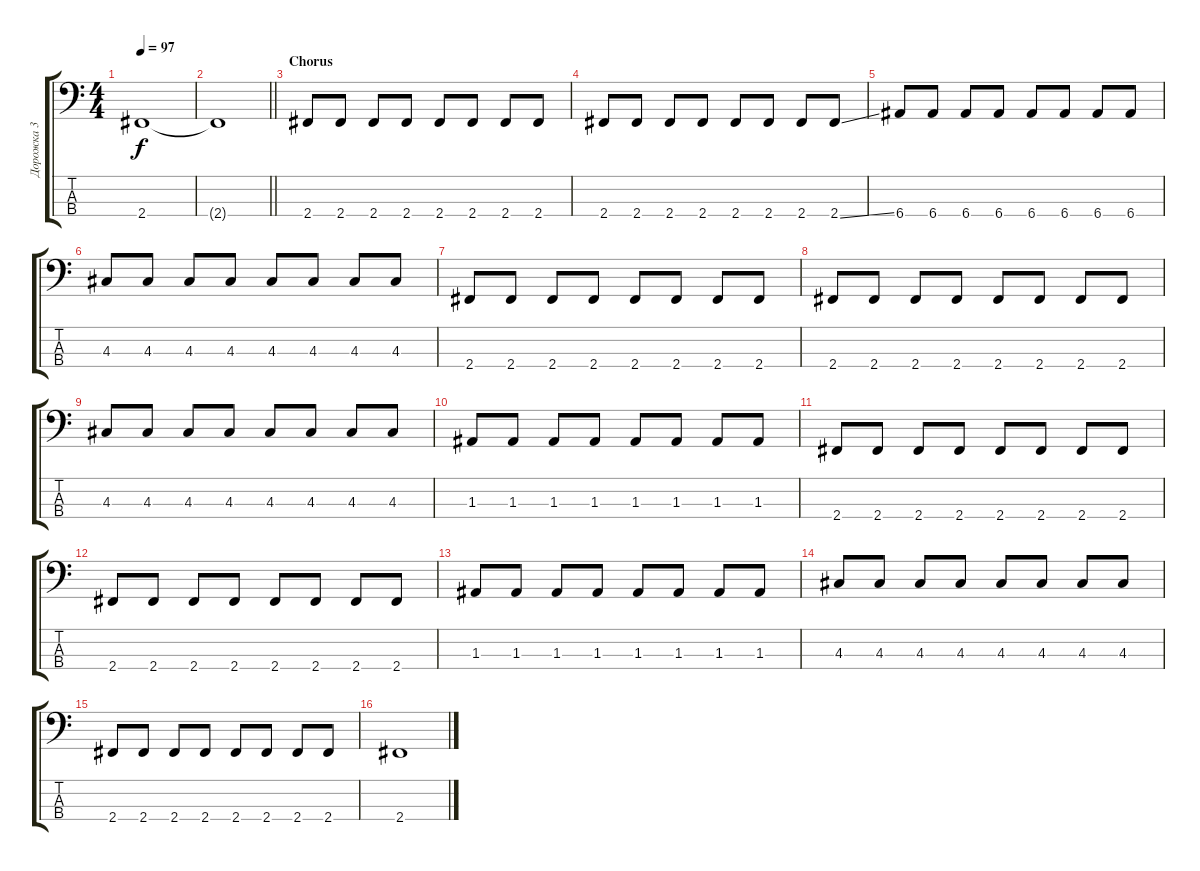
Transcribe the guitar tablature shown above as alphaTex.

\track ("Дорожка 3" "Дорожка 3") {instrument electricbassfinger}
\staff {score tabs}
\tuning (G2 D2 A1 E1) {hide}
\ts (4 4)
\tempo 97
\clef f4
\ks c
2.4.1{dy f} |
\barLineRight lightlight
2.4{t}.1 |
\section ("" "Chorus")
2.4.8 2.4.8 2.4.8 2.4.8 2.4.8 2.4.8 2.4.8 2.4.8 |
2.4.8 2.4.8 2.4.8 2.4.8 2.4.8 2.4.8 2.4.8 2.4{ss}.8 |
6.4.8 6.4.8 6.4.8 6.4.8 6.4.8 6.4.8 6.4.8 6.4.8 |
4.3.8 4.3.8 4.3.8 4.3.8 4.3.8 4.3.8 4.3.8 4.3.8 |
2.4.8 2.4.8 2.4.8 2.4.8 2.4.8 2.4.8 2.4.8 2.4.8 |
2.4.8 2.4.8 2.4.8 2.4.8 2.4.8 2.4.8 2.4.8 2.4.8 |
4.3.8 4.3.8 4.3.8 4.3.8 4.3.8 4.3.8 4.3.8 4.3.8 |
1.3.8 1.3.8 1.3.8 1.3.8 1.3.8 1.3.8 1.3.8 1.3.8 |
2.4.8 2.4.8 2.4.8 2.4.8 2.4.8 2.4.8 2.4.8 2.4.8 |
2.4.8 2.4.8 2.4.8 2.4.8 2.4.8 2.4.8 2.4.8 2.4.8 |
1.3.8 1.3.8 1.3.8 1.3.8 1.3.8 1.3.8 1.3.8 1.3.8 |
4.3.8 4.3.8 4.3.8 4.3.8 4.3.8 4.3.8 4.3.8 4.3.8 |
2.4.8 2.4.8 2.4.8 2.4.8 2.4.8 2.4.8 2.4.8 2.4.8 |
2.4.1
